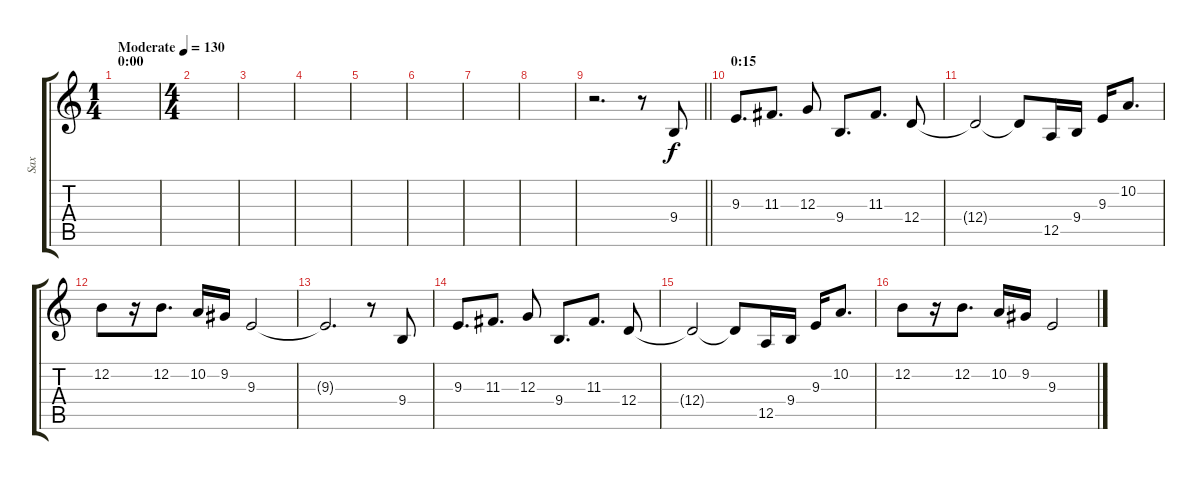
\track ("Sax" "Sax") {instrument altosax}
\staff {score tabs}
\tuning (E4 B3 G3 D3 A2 E2) {hide}
\ts (1 4)
\section ("" "0:00")
\tempo (130 "Moderate")
\clef g2
\ks c
|
\ts (4 4)
|
|
|
|
|
|
|
\barLineRight lightlight
r.2{d} r.8 9.4.8 |
\section ("" "0:15")
9.3.8{d} 11.3.8{d} 12.3.8 9.4.8{d} 11.3.8{d} 12.4.8 |
12.4{t}.2 12.4{t}.8 12.5.16 9.4.16 9.3.16 10.2.8{d} |
12.2.8 r.16 12.2.8{d} 10.2.16 9.2.16 9.3.2 |
9.3{t}.2{d} r.8 9.4.8 |
9.3.8{d} 11.3.8{d} 12.3.8 9.4.8{d} 11.3.8{d} 12.4.8 |
12.4{t}.2 12.4{t}.8 12.5.16 9.4.16 9.3.16 10.2.8{d} |
12.2.8 r.16 12.2.8{d} 10.2.16 9.2.16 9.3.2
